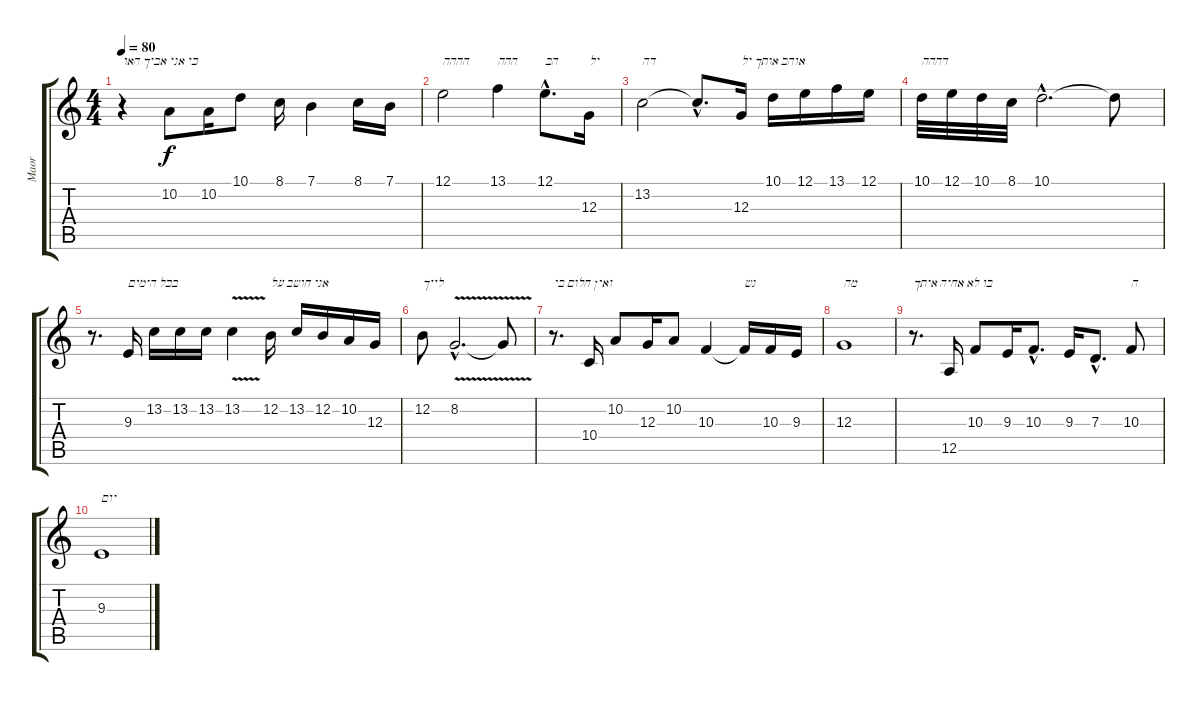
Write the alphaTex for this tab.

\track ("Maor" "Maor") {instrument voiceoohs}
\staff {score tabs}
\tuning (E4 B3 G3 D3 A2 E2) {hide}
\ts (4 4)
\tempo 80
\clef g2
\ks c
r.4{txt "כי אני אביך האו" dy f} 10.2.8 10.2.16 10.1.8 8.1.16 7.1.4 8.1.16 7.1.16 |
12.1.2{txt "הההה"} 13.1.4{txt "ההה"} 12.1{hac}.8{d txt "הב"} 12.3.16{txt "יל"} |
13.2.2{txt "דה"} 13.2{hac t}.8{d} 12.3.16{txt "אוהב אותך יל"} 10.1.16 12.1.16 13.1.16 12.1.16 |
10.1.32{txt "דההה"} 12.1.32 10.1.32 8.1.32 10.1{hac}.2{d} 10.1{t}.8 |
r.8{d} 9.3.16{txt "בכל הימים"} 13.2.16 13.2.16 13.2.16 13.2{v}.4 12.2.16{txt "אני חושב על"} 13.2.16 12.2.16 10.2.16 12.3.16 |
12.2.8{txt "לייך"} 8.2{v hac}.2{d} 8.2{t}.8 |
r.8{d txt "ואין חלום בי"} 10.4.16 10.2.8 12.3.16 10.2.8 10.3.4 10.3{t}.16{txt "נש"} 10.3.16 9.3.16 |
12.3.1{txt "מה"} |
r.8{d txt "בו לא אחיה איתך"} 12.5.16 10.3.8 9.3.16 10.3{hac}.8{d} 9.3.16 7.3{hac}.8{d} 10.3.8{txt "ה"} |
9.3.1{txt "יום"}
